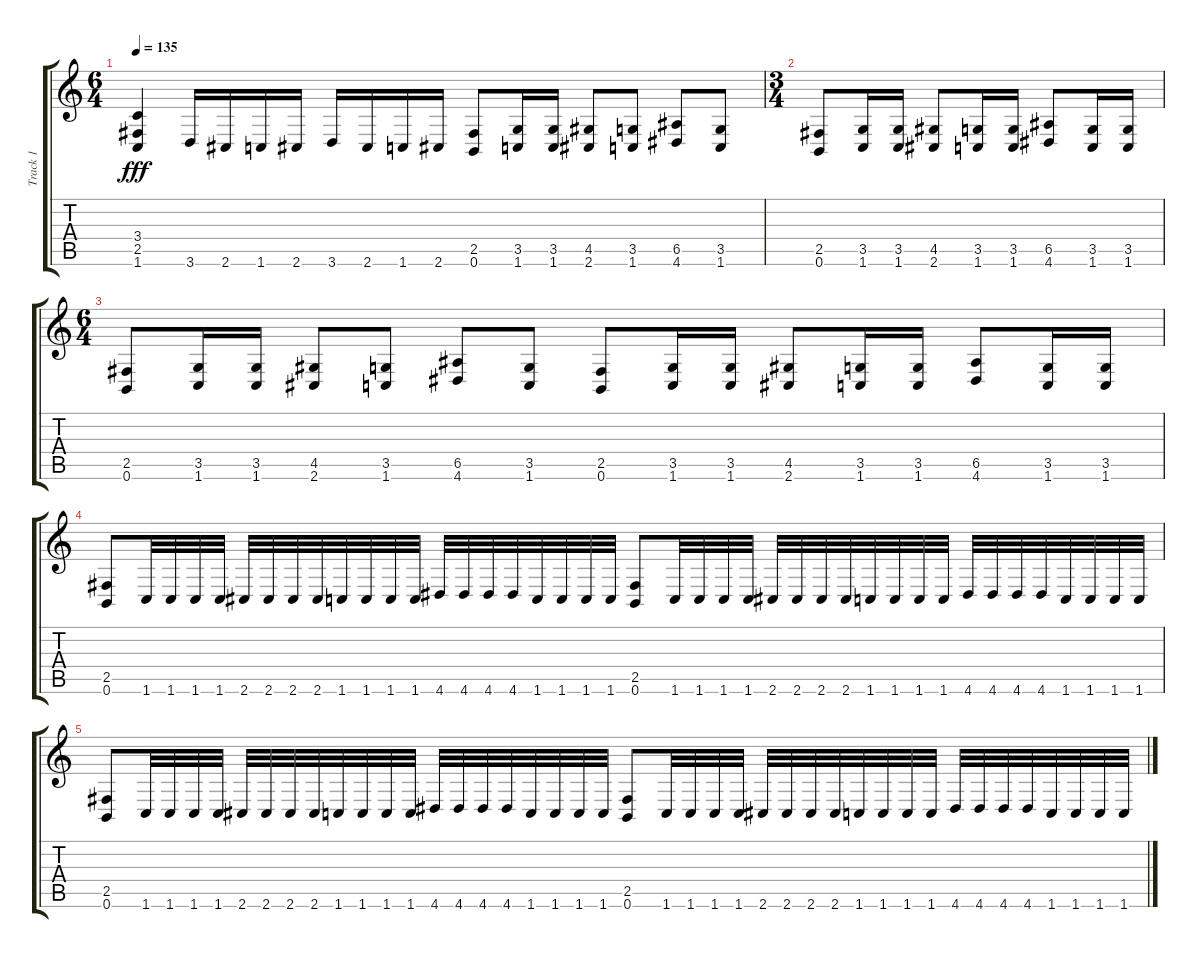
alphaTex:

\track ("Track 1" "Track 1") {instrument distortionguitar}
\staff {score tabs}
\tuning (B3 Gb3 D3 A2 E2 B1) {hide}
\ts (6 4)
\tempo 135
\clef g2
\ks c
(3.4 2.5 1.6).4{dy fff} 3.6.16 2.6.16 1.6.16 2.6.16 3.6.16 2.6.16 1.6.16 2.6.16 (2.5 0.6).8 (3.5 1.6).16 (3.5 1.6).16 (4.5 2.6).8 (3.5 1.6).8 (6.5 4.6).8 (3.5 1.6).8 |
\ts (3 4)
(2.5 0.6).8 (3.5 1.6).16 (3.5 1.6).16 (4.5 2.6).8 (3.5 1.6).16 (3.5 1.6).16 (6.5 4.6).8 (3.5 1.6).16 (3.5 1.6).16 |
\ts (6 4)
(2.5 0.6).8 (3.5 1.6).16 (3.5 1.6).16 (4.5 2.6).8 (3.5 1.6).8 (6.5 4.6).8 (3.5 1.6).8 (2.5 0.6).8 (3.5 1.6).16 (3.5 1.6).16 (4.5 2.6).8 (3.5 1.6).16 (3.5 1.6).16 (6.5 4.6).8 (3.5 1.6).16 (3.5 1.6).16 |
(2.5 0.6).8 1.6.32 1.6.32 1.6.32 1.6.32 2.6.32 2.6.32 2.6.32 2.6.32 1.6.32 1.6.32 1.6.32 1.6.32 4.6.32 4.6.32 4.6.32 4.6.32 1.6.32 1.6.32 1.6.32 1.6.32 (2.5 0.6).8 1.6.32 1.6.32 1.6.32 1.6.32 2.6.32 2.6.32 2.6.32 2.6.32 1.6.32 1.6.32 1.6.32 1.6.32 4.6.32 4.6.32 4.6.32 4.6.32 1.6.32 1.6.32 1.6.32 1.6.32 |
(2.5 0.6).8 1.6.32 1.6.32 1.6.32 1.6.32 2.6.32 2.6.32 2.6.32 2.6.32 1.6.32 1.6.32 1.6.32 1.6.32 4.6.32 4.6.32 4.6.32 4.6.32 1.6.32 1.6.32 1.6.32 1.6.32 (2.5 0.6).8 1.6.32 1.6.32 1.6.32 1.6.32 2.6.32 2.6.32 2.6.32 2.6.32 1.6.32 1.6.32 1.6.32 1.6.32 4.6.32 4.6.32 4.6.32 4.6.32 1.6.32 1.6.32 1.6.32 1.6.32
